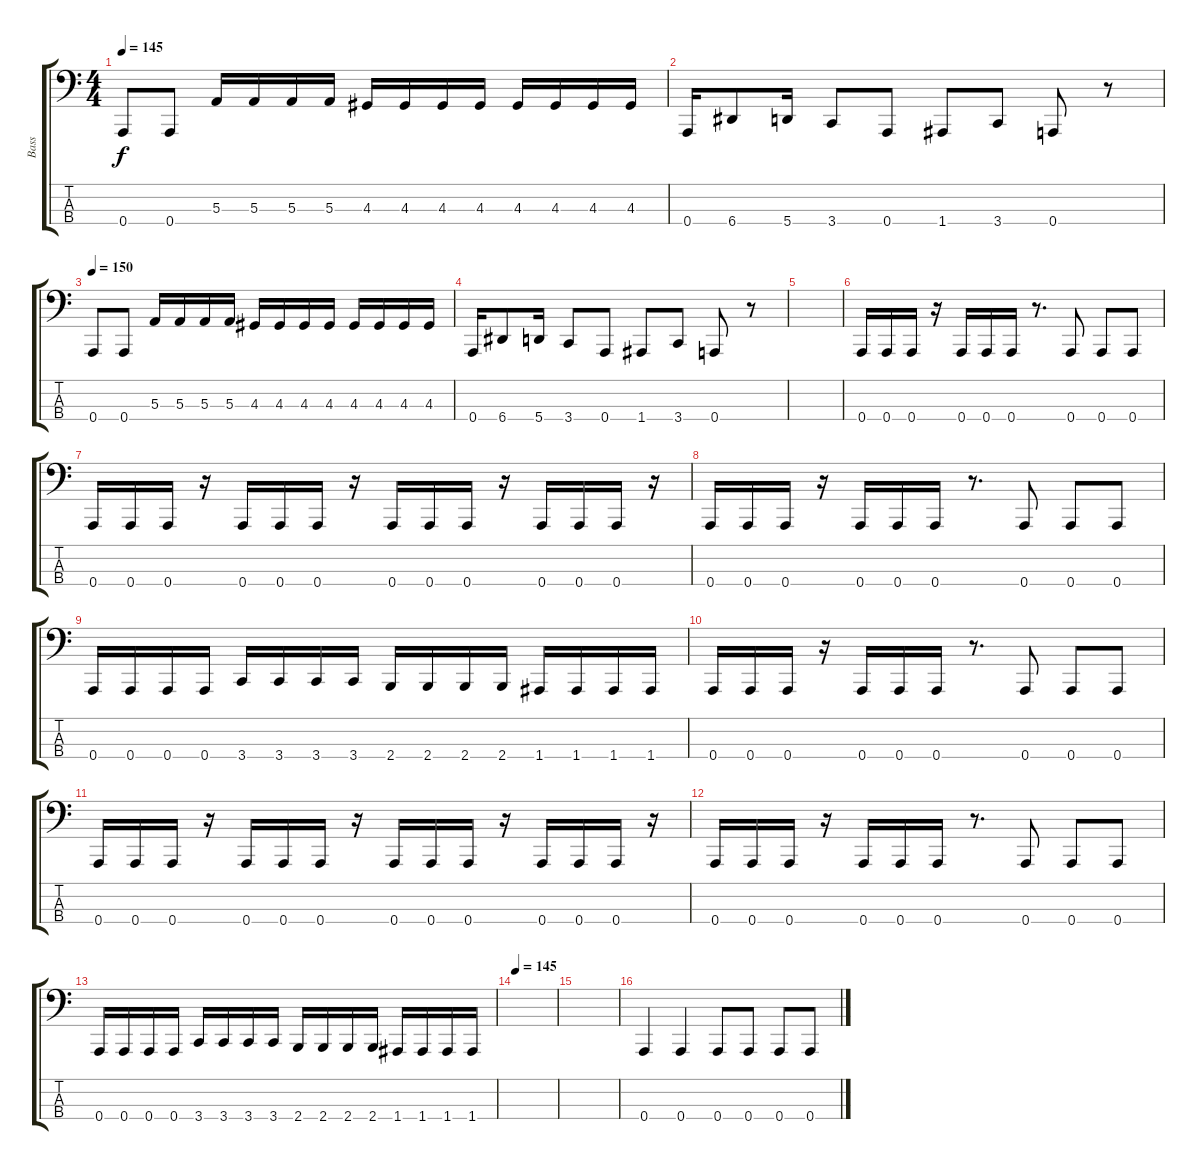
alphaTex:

\track ("Bass" "Bass") {instrument electricbasspick}
\staff {score tabs}
\tuning (D2 A1 E1 A0) {hide}
\ts (4 4)
\tempo 145
\clef f4
\ks c
0.4.8{dy f} 0.4.8 5.3.16 5.3.16 5.3.16 5.3.16 4.3.16 4.3.16 4.3.16 4.3.16 4.3.16 4.3.16 4.3.16 4.3.16 |
0.4.16 6.4.8 5.4.16 3.4.8 0.4.8 1.4.8 3.4.8 0.4.8 r.8 |
\tempo 150
0.4.8 0.4.8 5.3.16 5.3.16 5.3.16 5.3.16 4.3.16 4.3.16 4.3.16 4.3.16 4.3.16 4.3.16 4.3.16 4.3.16 |
0.4.16 6.4.8 5.4.16 3.4.8 0.4.8 1.4.8 3.4.8 0.4.8 r.8 |
|
0.4.16 0.4.16 0.4.16 r.16 0.4.16 0.4.16 0.4.16 r.8{d} 0.4.8 0.4.8 0.4.8 |
0.4.16 0.4.16 0.4.16 r.16 0.4.16 0.4.16 0.4.16 r.16 0.4.16 0.4.16 0.4.16 r.16 0.4.16 0.4.16 0.4.16 r.16 |
0.4.16 0.4.16 0.4.16 r.16 0.4.16 0.4.16 0.4.16 r.8{d} 0.4.8 0.4.8 0.4.8 |
0.4.16 0.4.16 0.4.16 0.4.16 3.4.16 3.4.16 3.4.16 3.4.16 2.4.16 2.4.16 2.4.16 2.4.16 1.4.16 1.4.16 1.4.16 1.4.16 |
0.4.16 0.4.16 0.4.16 r.16 0.4.16 0.4.16 0.4.16 r.8{d} 0.4.8 0.4.8 0.4.8 |
0.4.16 0.4.16 0.4.16 r.16 0.4.16 0.4.16 0.4.16 r.16 0.4.16 0.4.16 0.4.16 r.16 0.4.16 0.4.16 0.4.16 r.16 |
0.4.16 0.4.16 0.4.16 r.16 0.4.16 0.4.16 0.4.16 r.8{d} 0.4.8 0.4.8 0.4.8 |
0.4.16 0.4.16 0.4.16 0.4.16 3.4.16 3.4.16 3.4.16 3.4.16 2.4.16 2.4.16 2.4.16 2.4.16 1.4.16 1.4.16 1.4.16 1.4.16 |
\tempo 145
|
|
0.4.4 0.4.4 0.4.8 0.4.8 0.4.8 0.4.8
